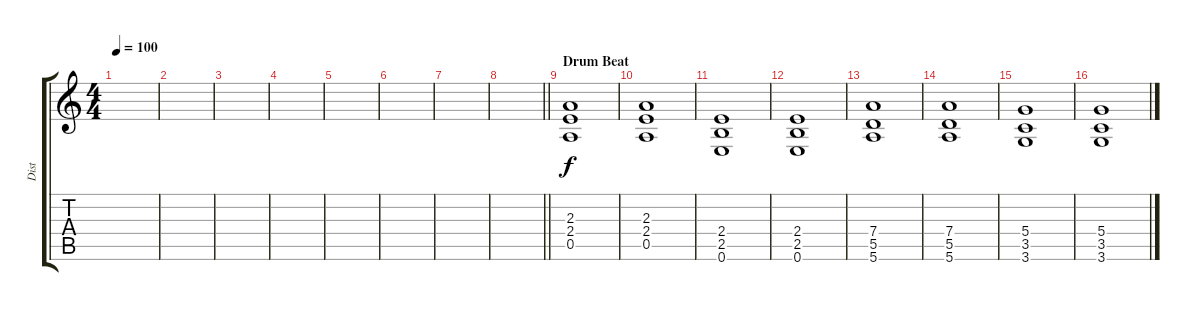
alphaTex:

\track ("Dist" "Dist") {instrument distortionguitar}
\staff {score tabs}
\tuning (E4 B3 G3 D3 A2 E2) {hide}
\ts (4 4)
\tempo 100
\clef g2
\ks c
|
|
|
|
|
|
|
\barLineRight lightlight
|
\section ("" "Drum Beat")
(2.3 2.4 0.5).1 |
(2.3 2.4 0.5).1 |
(2.4 2.5 0.6).1 |
(2.4 2.5 0.6).1 |
(7.4 5.5 5.6).1 |
(7.4 5.5 5.6).1 |
(5.4 3.5 3.6).1 |
(5.4 3.5 3.6).1
